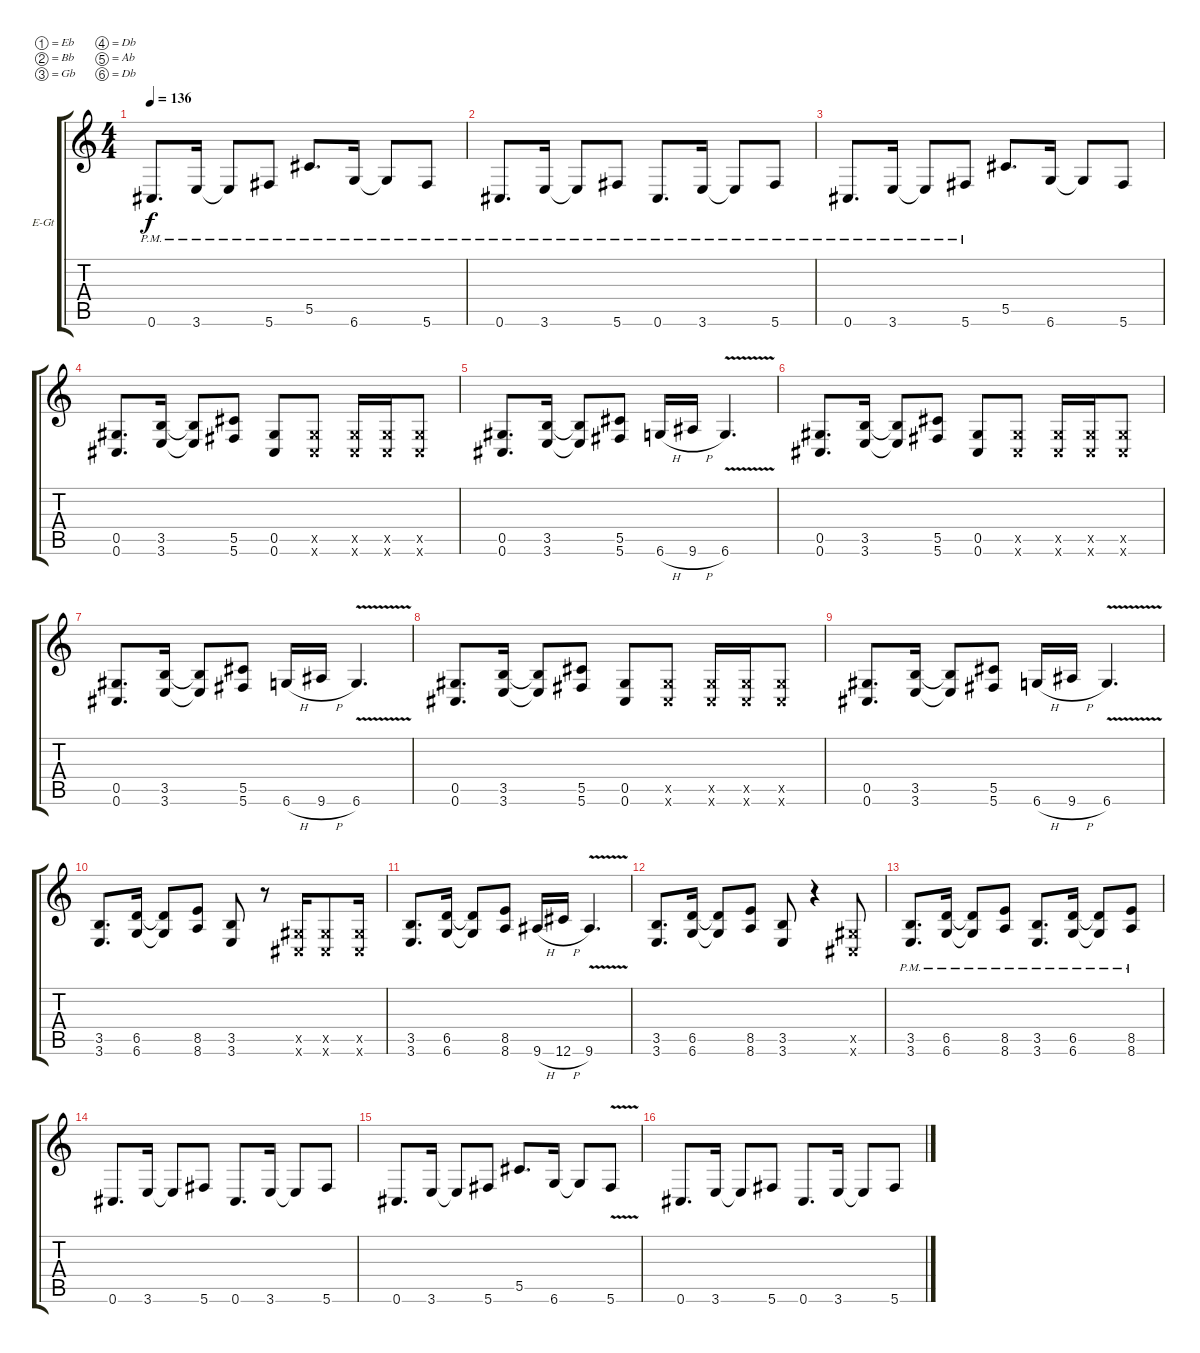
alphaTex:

\defaultSystemsLayout 4
\bracketExtendMode groupsimilarinstruments
\firstSystemTrackNameOrientation horizontal
\otherSystemsTrackNameOrientation horizontal
\track ("Kirk Hammett (Dist. Gtr.)" "E-Gt") {instrument distortionguitar}
\staff {score tabs}
\tuning (Eb4 Bb3 Gb3 Db3 Ab2 Db2)
\ts (4 4)
\tempo 136
\clef g2
\ks c
0.6{pm}.8{d dy f} 3.6{pm}.16 3.6{pm t}.8 5.6{pm}.8 5.5{pm}.8{d} 6.6{pm}.16 6.6{pm t}.8 5.6{pm}.8 |
0.6{pm}.8{d} 3.6{pm}.16 3.6{pm t}.8 5.6{pm}.8 0.6{pm}.8{d} 3.6{pm}.16 3.6{pm t}.8 5.6{pm}.8 |
0.6{pm}.8{d} 3.6{pm}.16 3.6{pm t}.8 5.6{pm}.8 5.5.8{d} 6.6.16 6.6{t}.8 5.6.8 |
(0.6 0.5).8{d} (3.5 3.6).16 (3.6{t} 3.5{t}).8 (5.6 5.5).8 (0.6 0.5).8 (0.6{x} 0.5{x}).8 (0.6{x} 0.5{x}).16 (0.5{x} 0.6{x}).16 (0.6{x} 0.5{x}).8 |
(0.6 0.5).8{d} (3.6 3.5).16 (3.5{t} 3.6{t}).8 (5.6 5.5).8 6.6{h}.16 9.6{h}.16 6.6{v}.4{d} |
(0.6 0.5).8{d} (3.5 3.6).16 (3.6{t} 3.5{t}).8 (5.6 5.5).8 (0.6 0.5).8 (0.6{x} 0.5{x}).8 (0.6{x} 0.5{x}).16 (0.5{x} 0.6{x}).16 (0.6{x} 0.5{x}).8 |
(0.6 0.5).8{d} (3.6 3.5).16 (3.5{t} 3.6{t}).8 (5.6 5.5).8 6.6{h}.16 9.6{h}.16 6.6{v}.4{d} |
(0.6 0.5).8{d} (3.5 3.6).16 (3.6{t} 3.5{t}).8 (5.6 5.5).8 (0.6 0.5).8 (0.6{x} 0.5{x}).8 (0.6{x} 0.5{x}).16 (0.5{x} 0.6{x}).16 (0.6{x} 0.5{x}).8 |
(0.6 0.5).8{d} (3.6 3.5).16 (3.5{t} 3.6{t}).8 (5.6 5.5).8 6.6{h}.16 9.6{h}.16 6.6{v}.4{d} |
(3.6 3.5).8{d} (6.6 6.5).16 (6.6{t} 6.5{t}).8 (8.6 8.5).8 (3.6 3.5).8 r.8 (0.6{x} 0.5{x}).16 (0.6{x} 0.5{x}).8 (0.6{x} 0.5{x}).16 |
(3.5 3.6).8{d} (6.6 6.5).16 (6.6{t} 6.5{t}).8 (8.6 8.5).8 9.6{h}.16 12.6{h}.16 9.6{v}.4{d} |
(3.6 3.5).8{d} (6.6 6.5).16 (6.6{t} 6.5{t}).8 (8.6 8.5).8 (3.6 3.5).8 r.4 (0.6{x} 0.5{x}).8 |
(3.6{pm} 3.5{pm}).8{d} (6.6{pm} 6.5{pm}).16 (6.6{pm t} 6.5{pm t}).8 (8.6{pm} 8.5{pm}).8 (3.6{pm} 3.5{pm}).8{d} (6.5{pm} 6.6{pm}).16 (6.6{pm t} 6.5{pm t}).8 (8.6{pm} 8.5{pm}).8 |
0.6.8{d} 3.6.16 3.6{t}.8 5.6.8 0.6.8{d} 3.6.16 3.6{t}.8 5.6.8 |
0.6.8{d} 3.6.16 3.6{t}.8 5.6.8 5.5.8{d} 6.6.16 6.6{t}.8 5.6{v}.8 |
0.6.8{d} 3.6.16 3.6{t}.8 5.6.8 0.6.8{d} 3.6.16 3.6{t}.8 5.6.8
